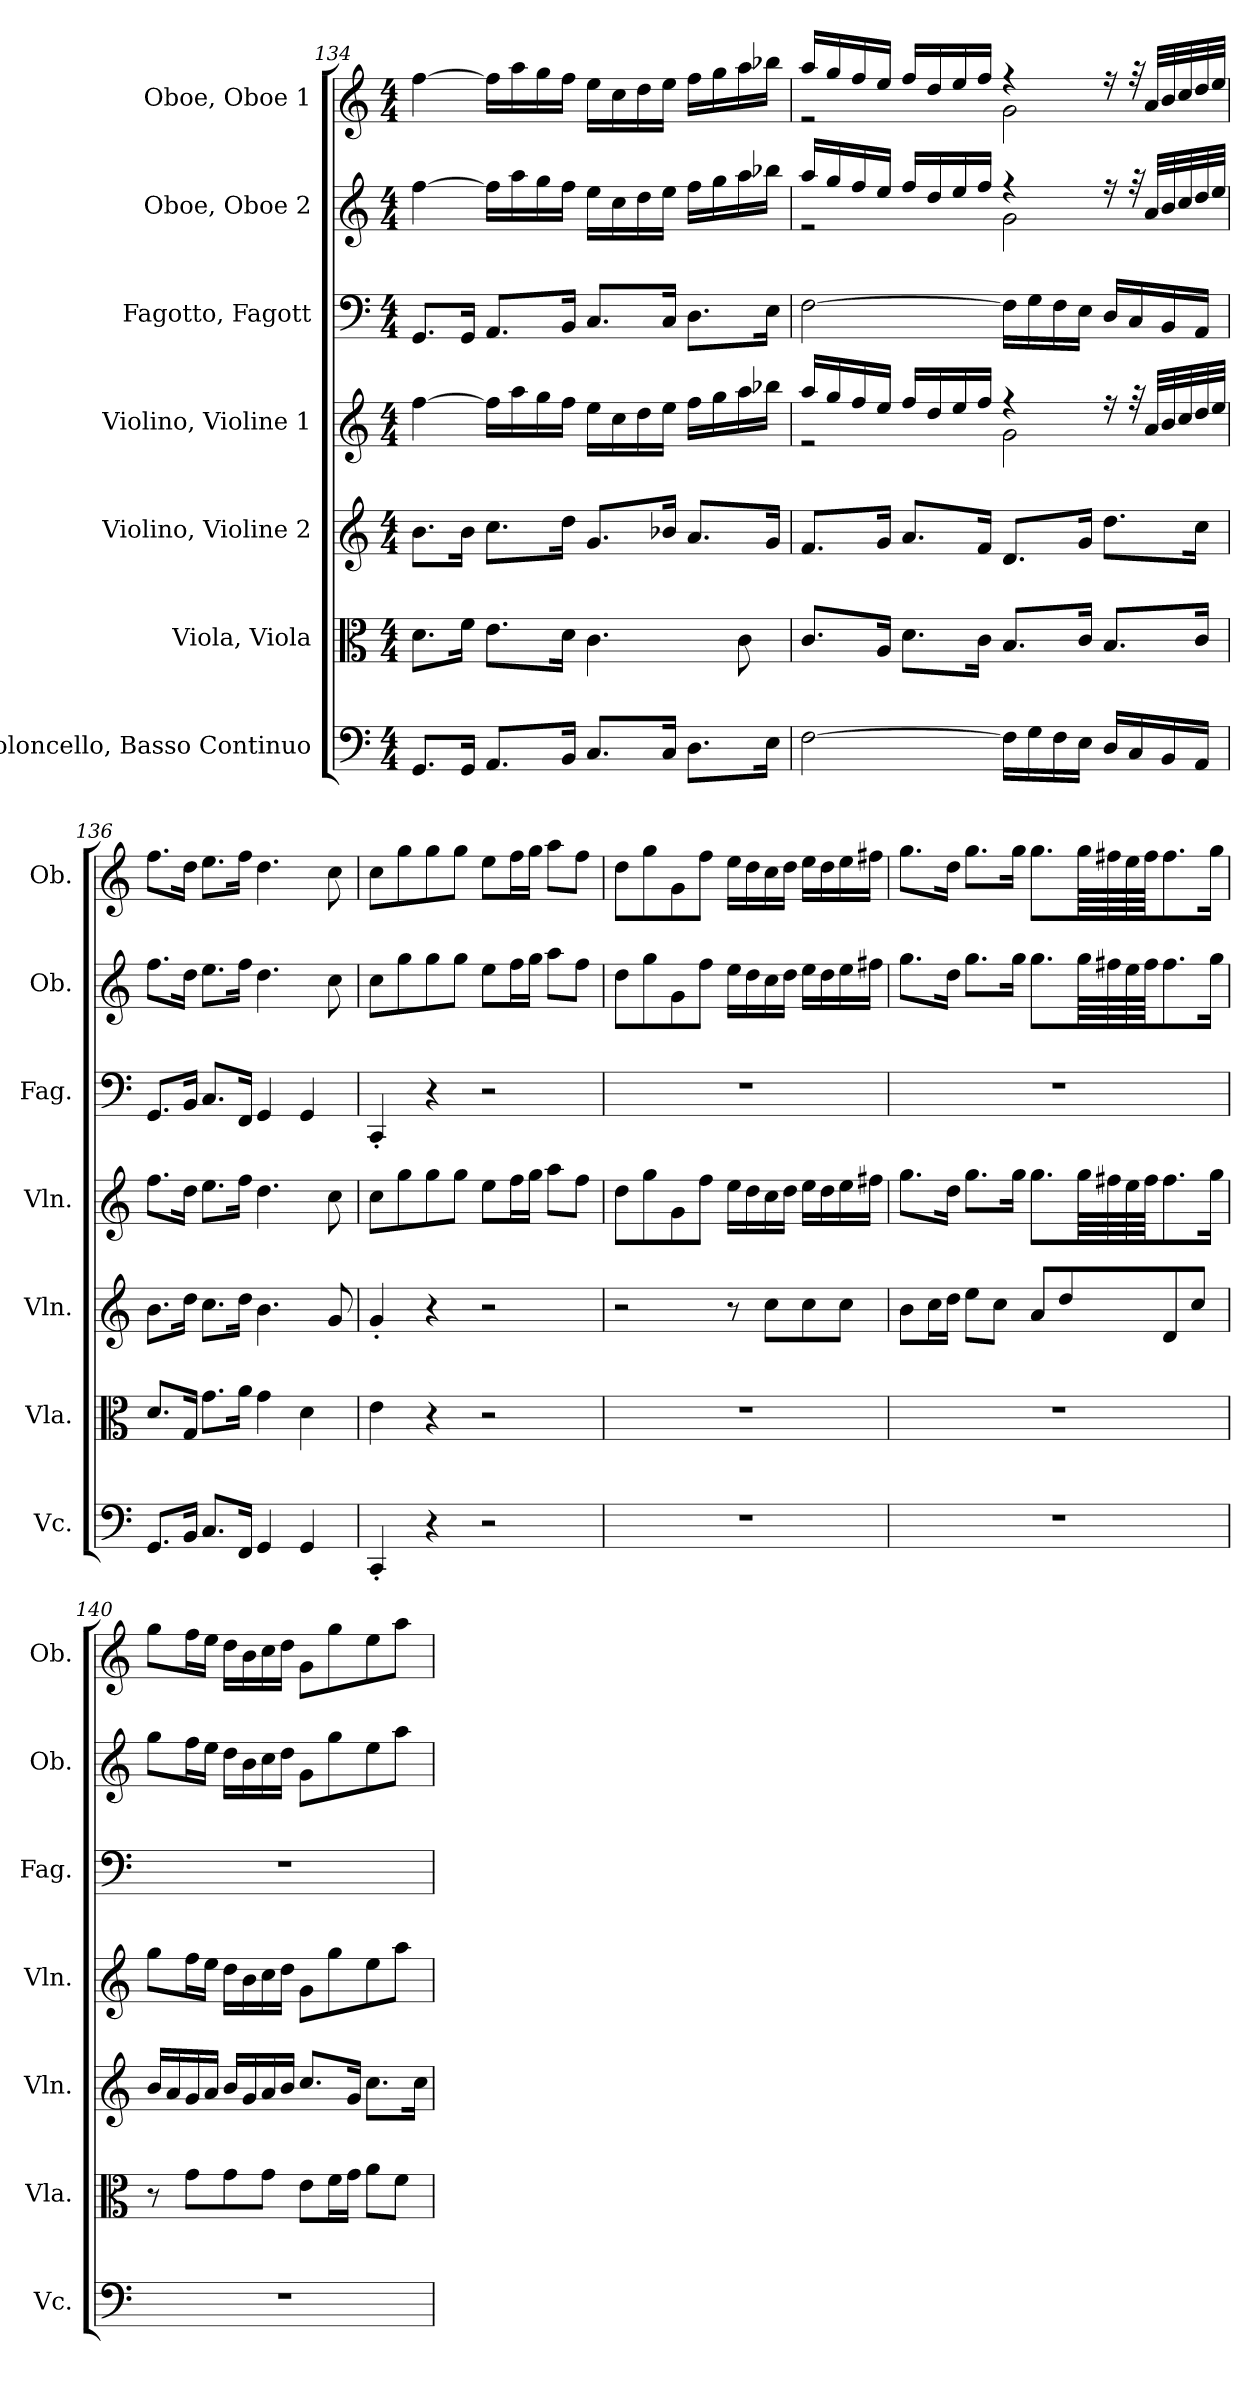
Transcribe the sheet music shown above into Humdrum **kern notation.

**kern	**kern	**kern	**kern	**kern	**kern	**kern
*part7	*part6	*part5	*part4	*part3	*part2	*part1
*staff7	*staff6	*staff5	*staff4	*staff3	*staff2	*staff1
*I"Violoncello, Basso Continuo	*I"Viola, Viola	*I"Violino, Violine 2	*I"Violino, Violine 1	*I"Fagotto, Fagott	*I"Oboe, Oboe 2	*I"Oboe, Oboe 1
*I'Vc.	*I'Vla.	*I'Vln.	*I'Vln.	*I'Fag.	*I'Ob.	*I'Ob.
*clefF4	*clefC3	*clefG2	*clefG2	*clefF4	*clefG2	*clefG2
*k[]	*k[]	*k[]	*k[]	*k[]	*k[]	*k[]
*M4/4	*M4/4	*M4/4	*M4/4	*M4/4	*M4/4	*M4/4
=134	=134	=134	=134	=134	=134	=134
8.GG/L	8.d\L	8.b\L	[4ff\	8.GG/L	[4ff\	[4ff\
16GG/Jk	16f\Jk	16b\Jk	.	16GG/Jk	.	.
8.AA/L	8.e\L	8.cc\L	16ff\LL]	8.AA/L	16ff\LL]	16ff\LL]
.	.	.	16aa\	.	16aa\	16aa\
.	.	.	16gg\	.	16gg\	16gg\
16BB/Jk	16d\Jk	16dd\Jk	16ff\JJ	16BB/Jk	16ff\JJ	16ff\JJ
8.C/L	4.c\	8.g/L	16ee\LL	8.C/L	16ee\LL	16ee\LL
.	.	.	16cc\	.	16cc\	16cc\
.	.	.	16dd\	.	16dd\	16dd\
16C/Jk	.	16b-X/Jk	16ee\JJ	16C/Jk	16ee\JJ	16ee\JJ
8.D\L	.	8.a/L	16ff\LL	8.D\L	16ff\LL	16ff\LL
.	.	.	16gg\	.	16gg\	16gg\
.	8c\	.	16aa\	.	16aa\	16aa\
16E\Jk	.	16g/Jk	16bb-X\JJ	16E\Jk	16bb-X\JJ	16bb-X\JJ
!!LO:PB:g=z
=135	=135	=135	=135	=135	=135	=135
*	*	*	*^	*	*^	*^
[2F\	8.c/L	8.f/L	16aa/LL	2r	[2F\	16aa/LL	2r	16aa/LL	2r
.	.	.	16gg/	.	.	16gg/	.	16gg/	.
.	.	.	16ff/	.	.	16ff/	.	16ff/	.
.	16A/Jk	16g/Jk	16ee/JJ	.	.	16ee/JJ	.	16ee/JJ	.
.	8.d\L	8.a/L	16ff/LL	.	.	16ff/LL	.	16ff/LL	.
.	.	.	16dd/	.	.	16dd/	.	16dd/	.
.	.	.	16ee/	.	.	16ee/	.	16ee/	.
.	16c\Jk	16f/Jk	16ff/JJ	.	.	16ff/JJ	.	16ff/JJ	.
16F\LL]	8.B/L	8.d/L	4r	2g\	16F\LL]	4r	2g\	4r	2g\
16G\	.	.	.	.	16G\	.	.	.	.
16F\	.	.	.	.	16F\	.	.	.	.
16E\JJ	16c/Jk	16g/Jk	.	.	16E\JJ	.	.	.	.
16D/LL	8.B/L	8.dd\L	16r	.	16D/LL	16r	.	16r	.
16C/	.	.	32r	.	16C/	32r	.	32r	.
.	.	.	32a/LLL	.	.	32a/LLL	.	32a/LLL	.
16BB/	.	.	32b/	.	16BB/	32b/	.	32b/	.
.	.	.	32cc/	.	.	32cc/	.	32cc/	.
16AA/JJ	16c/Jk	16cc\Jk	32dd/	.	16AA/JJ	32dd/	.	32dd/	.
.	.	.	32ee/JJJ	.	.	32ee/JJJ	.	32ee/JJJ	.
*	*	*	*	*	*	*v	*v	*	*
*	*	*	*v	*v	*	*	*v	*v
=136	=136	=136	=136	=136	=136	=136
8.GG/L	8.d/L	8.b\L	8.ff\L	8.GG/L	8.ff\L	8.ff\L
16BB/Jk	16G/Jk	16dd\Jk	16dd\Jk	16BB/Jk	16dd\Jk	16dd\Jk
8.C/L	8.g\L	8.cc\L	8.ee\L	8.C/L	8.ee\L	8.ee\L
16FF/Jk	16a\Jk	16dd\Jk	16ff\Jk	16FF/Jk	16ff\Jk	16ff\Jk
4GG/	4g\	4.b\	4.dd\	4GG/	4.dd\	4.dd\
4GG/	4d\	.	.	4GG/	.	.
.	.	8g/	8cc\	.	8cc\	8cc\
=137	=137	=137	=137	=137	=137	=137
*	*	*	*	*	*	*MM100
4CC'/	4e\	4g'/	8cc\L	4CC'/	8cc\L	8cc\L
.	.	.	8gg\	.	8gg\	8gg\
4r	4r	4r	8gg\	4r	8gg\	8gg\
.	.	.	8gg\J	.	8gg\J	8gg\J
2r	2r	2r	8ee\L	2r	8ee\L	8ee\L
.	.	.	16ff\L	.	16ff\L	16ff\L
.	.	.	16gg\JJ	.	16gg\JJ	16gg\JJ
.	.	.	8aa\L	.	8aa\L	8aa\L
.	.	.	8ff\J	.	8ff\J	8ff\J
!!LO:PB:g=z
=138	=138	=138	=138	=138	=138	=138
1r	1r	2r	8dd\L	1r	8dd\L	8dd\L
.	.	.	8gg\	.	8gg\	8gg\
.	.	.	8g\	.	8g\	8g\
.	.	.	8ff\J	.	8ff\J	8ff\J
.	.	8r	16ee\LL	.	16ee\LL	16ee\LL
.	.	.	16dd\	.	16dd\	16dd\
.	.	8cc\L	16cc\	.	16cc\	16cc\
.	.	.	16dd\JJ	.	16dd\JJ	16dd\JJ
.	.	8cc\	16ee\LL	.	16ee\LL	16ee\LL
.	.	.	16dd\	.	16dd\	16dd\
.	.	8cc\J	16ee\	.	16ee\	16ee\
.	.	.	16ff#X\JJ	.	16ff#X\JJ	16ff#X\JJ
=139	=139	=139	=139	=139	=139	=139
1r	1r	8b\L	8.gg\L	1r	8.gg\L	8.gg\L
.	.	16cc\L	.	.	.	.
.	.	16dd\JJ	16dd\Jk	.	16dd\Jk	16dd\Jk
.	.	8ee\L	8.gg\L	.	8.gg\L	8.gg\L
.	.	8cc\J	.	.	.	.
.	.	.	16gg\Jk	.	16gg\Jk	16gg\Jk
.	.	8a/L	8.gg\L	.	8.gg\L	8.gg\L
.	.	8dd/	.	.	.	.
.	.	.	64gg\LLL	.	64gg\LLL	64gg\LLL
.	.	.	64ff#X\	.	64ff#X\	64ff#X\
.	.	.	64ee\	.	64ee\	64ee\
.	.	.	64ff#\JJJ	.	64ff#\JJJ	64ff#\JJJ
.	.	8d/	8.ff#\	.	8.ff#\	8.ff#\
.	.	8cc/J	.	.	.	.
.	.	.	16gg\Jk	.	16gg\Jk	16gg\Jk
=140	=140	=140	=140	=140	=140	=140
1r	8r	16b/LL	8gg\L	1r	8gg\L	8gg\L
.	.	16a/	.	.	.	.
.	8g\L	16g/	16ff\L	.	16ff\L	16ff\L
.	.	16a/JJ	16ee\JJ	.	16ee\JJ	16ee\JJ
.	8g\	16b/LL	16dd\LL	.	16dd\LL	16dd\LL
.	.	16g/	16b\	.	16b\	16b\
.	8g\J	16a/	16cc\	.	16cc\	16cc\
.	.	16b/JJ	16dd\JJ	.	16dd\JJ	16dd\JJ
.	8e\L	8.cc/L	8g\L	.	8g\L	8g\L
.	16f\L	.	8gg\	.	8gg\	8gg\
.	16g\JJ	16g/Jk	.	.	.	.
.	8a\L	8.cc\L	8ee\	.	8ee\	8ee\
.	8f\J	.	8aa\J	.	8aa\J	8aa\J
.	.	16cc\Jk	.	.	.	.
=	=	=	=	=	=	=
*-	*-	*-	*-	*-	*-	*-
